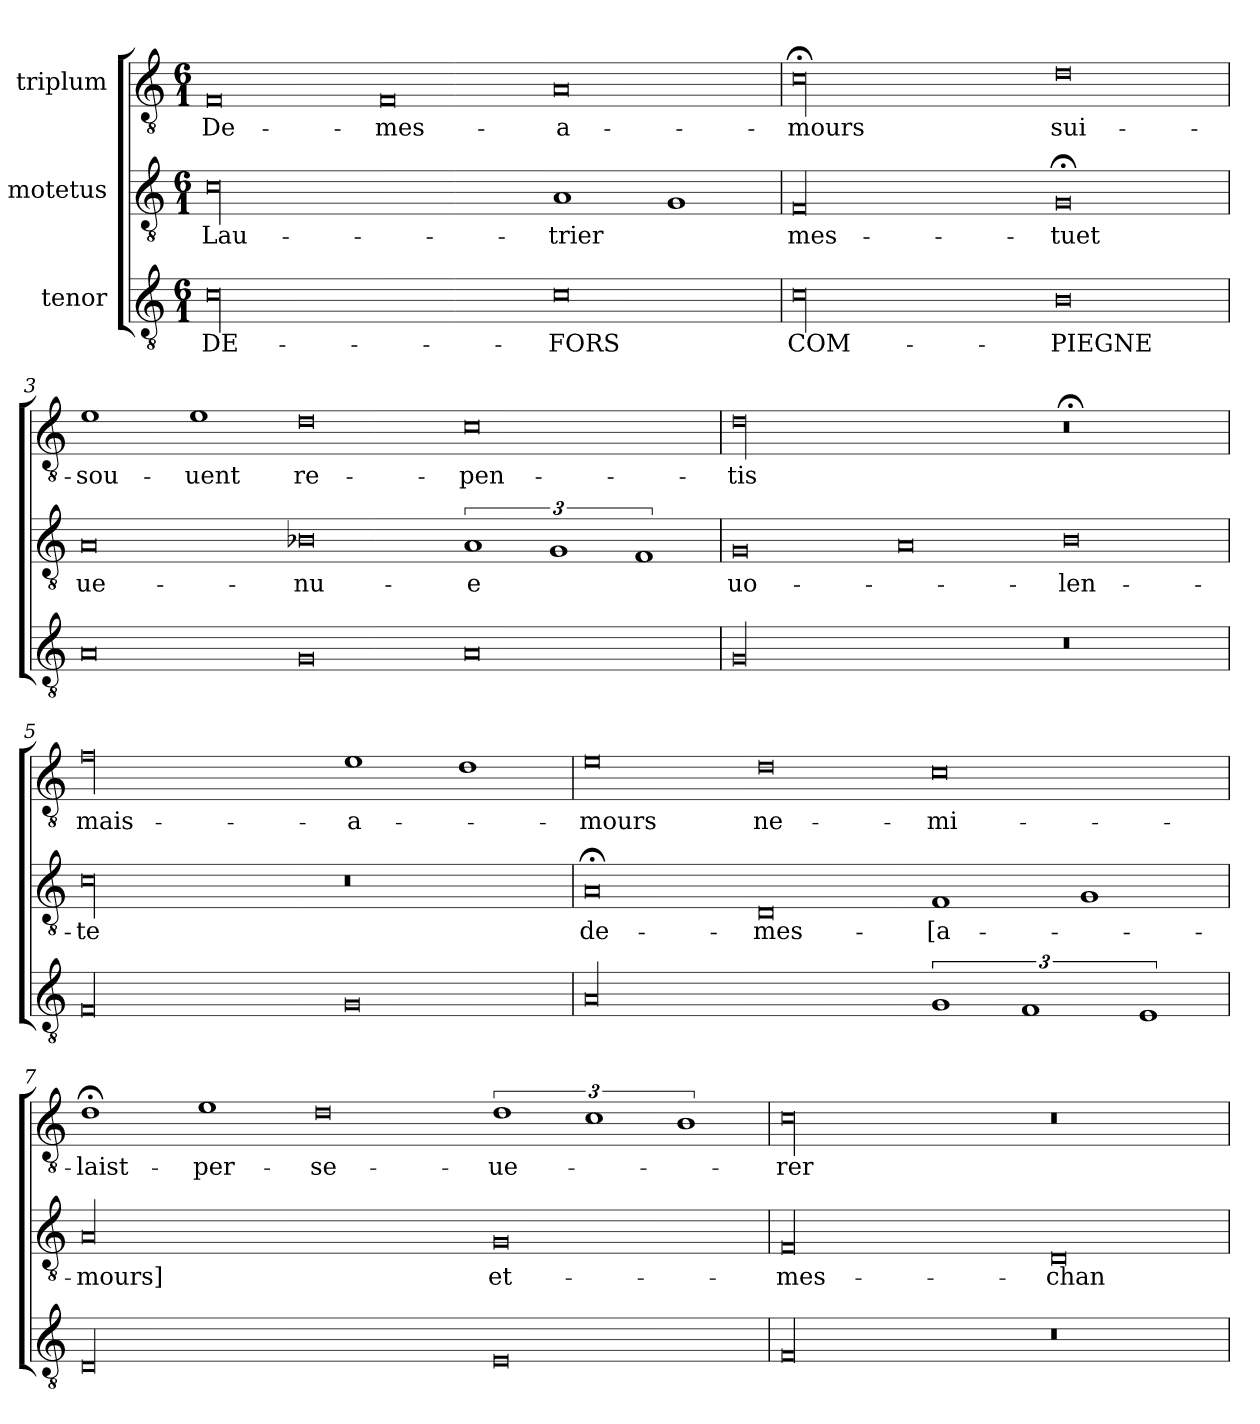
**kern	**text	**kern	**text	**kern	**text
*part3	*part3	*part2	*part2	*part1	*part1
*staff3	*staff3	*staff2	*staff2	*staff1	*staff1
*I"tenor	*	*I"motetus	*	*I"triplum	*
*clefGv2	*	*clefGv2	*	*clefGv2	*
*k[]	*	*k[]	*	*k[]	*
*C:	*	*C:	*	*C:	*
*M6/1	*	*M6/1	*	*M6/1	*
=1	=1	=1	=1	=1	=1
00c\	DE-	00c\	Lau-	0F/	De-
.	.	.	.	0F/	mes-
0c\	-FORS	1A/	-trier	0A/	a-
.	.	1G/	.	.	.
=2	=2	=2	=2	=2	=2
00c\	COM-	00F/	mes-	00c;<\	-mours
0B\	-PIEGNE	0G;</	-tuet	0d\	sui-
=3	=3	=3	=3	=3	=3
0A/	.	0A/	ue-	1e\	sou-
.	.	.	.	1e\	-uent
0G/	.	0B-X\	-nu-	0d\	re-
0A/	.	3%2A/	-e	0c\	-pen-
.	.	3%2G/	.	.	.
.	.	3%2F/	.	.	.
=4	=4	=4	=4	=4	=4
00G/	.	0G/	uo-	00d\	-tis
.	.	0A/	.	.	.
0r	.	0B\	-len-	0r;<	.
=5	=5	=5	=5	=5	=5
00F/	.	00c\	-te	00f\	mais-
0G/	.	0r	.	1e\	a-
.	.	.	.	1d\	.
=6	=6	=6	=6	=6	=6
00A/	.	0A;</	de-	0e\	-mours
.	.	0D/	mes-	0d\	ne-
3%2G/	.	1F/	[a-	0c\	mi-
3%2F/	.	.	.	.	.
.	.	1G/	.	.	.
3%2E/	.	.	.	.	.
=7	=7	=7	=7	=7	=7
00D/	.	00A/	-mours]	1d;<\	laist-
.	.	.	.	1e\	per-
.	.	.	.	0d\	-se-
0E/	.	0G/	et-	3%2d\	-ue-
.	.	.	.	3%2c\	.
.	.	.	.	3%2B\	.
=8	=8	=8	=8	=8	=8
00F/	.	00F/	mes-	00c\	-rer
0r	.	0D/	chan-	0r	.
=	=	=	=	=	=
*-	*-	*-	*-	*-	*-
